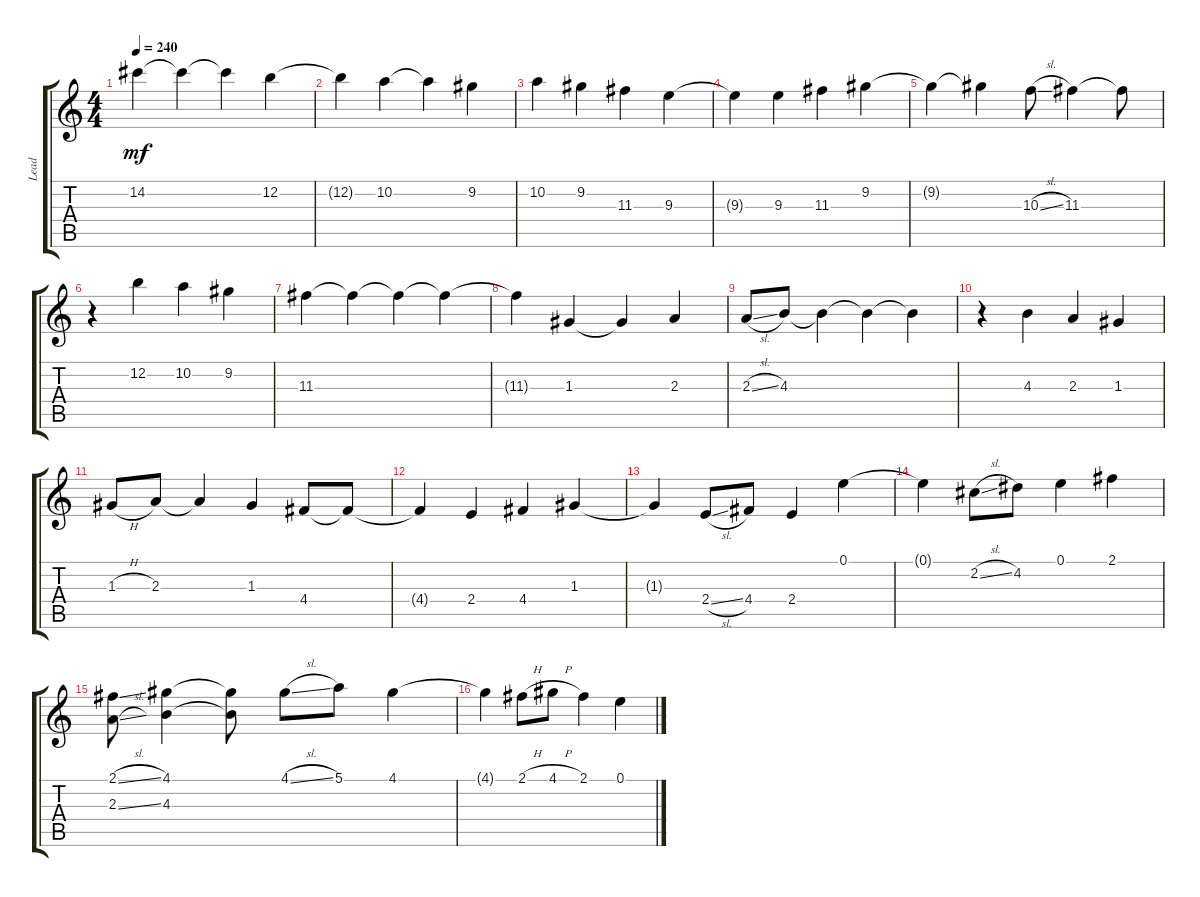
\track ("Lead" "Lead") {instrument acousticguitarsteel}
\staff {score tabs}
\tuning (E4 B3 G3 D3 A2 E2) {hide}
\ts (4 4)
\tempo 240
\clef g2
\ks c
14.2{t}.4{dy mf} 14.2{t}.4 14.2{t}.4 12.2.4 |
12.2{t}.4 10.2.4 10.2{t}.4 9.2.4 |
10.2.4 9.2.4 11.3.4 9.3.4 |
9.3{t}.4 9.3.4 11.3.4 9.2.4 |
9.2{t}.4 9.2{t}.4 10.3{sl}.8 11.3.4 11.3{t}.8 |
r.4 12.2.4 10.2.4 9.2.4 |
11.3.4 11.3{t}.4 11.3{t}.4 11.3{t}.4 |
11.3{t}.4 1.3.4 1.3{t}.4 2.3.4 |
2.3{sl}.8 4.3.8 4.3{t}.4 4.3{t}.4 4.3{t}.4 |
r.4 4.3.4 2.3.4 1.3.4 |
1.3{h}.8 2.3.8 2.3{t}.4 1.3.4 4.4.8 4.4{t}.8 |
4.4{t}.4 2.4.4 4.4.4 1.3.4 |
1.3{t}.4 2.4{sl}.8 4.4.8 2.4.4 0.1.4 |
0.1{t}.4 2.2{sl}.8 4.2.8 0.1.4 2.1.4 |
(2.1{sl} 2.3{sl}).8 (4.1 4.3).4 (4.1{t} 4.3{t}).8 4.1{sl}.8 5.1.8 4.1.4 |
4.1{t}.4 2.1{h}.8 4.1{h}.8 2.1.4 0.1.4
